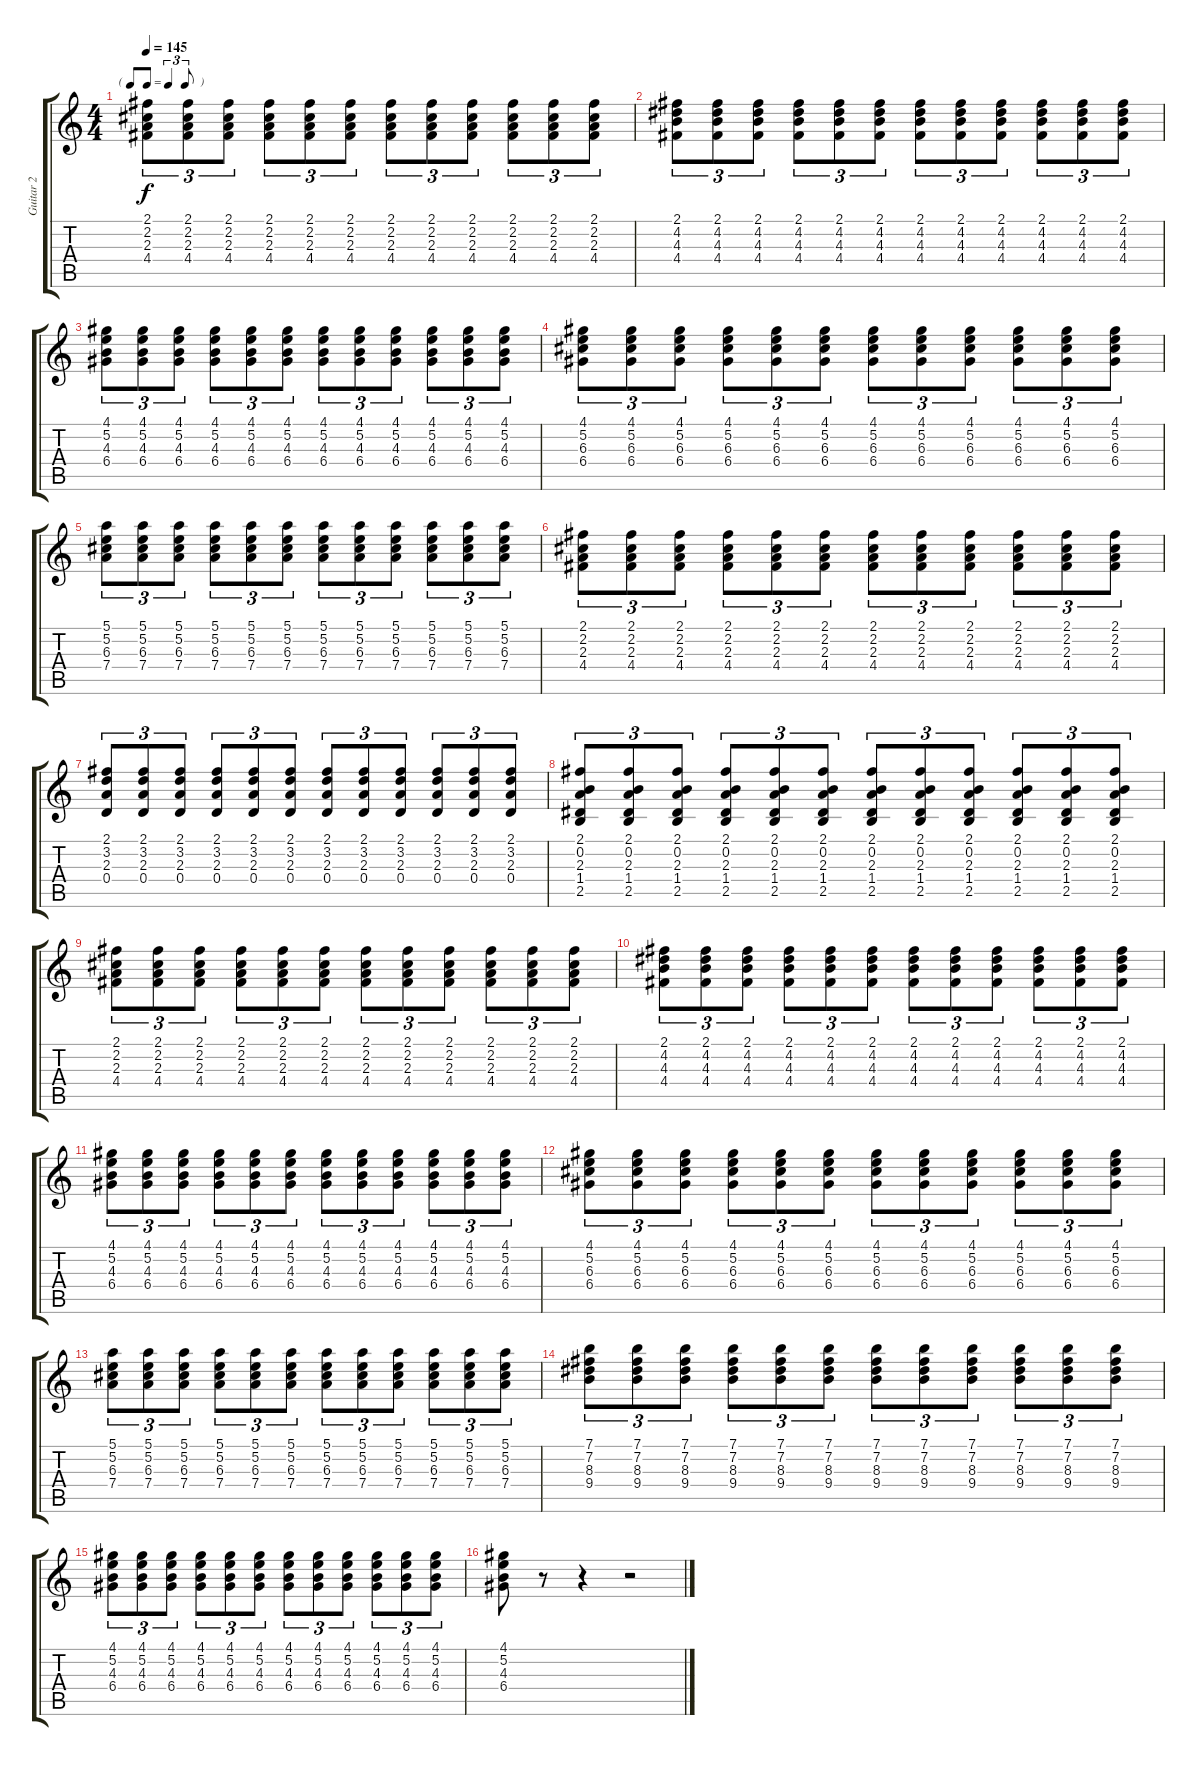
\track ("Guitar 2" "Guitar 2") {instrument acousticguitarnylon}
\staff {score tabs}
\tuning (E4 B3 G3 D3 A2 E2) {hide}
\ts (4 4)
\tf triplet8th
\tempo 145
\clef g2
\ks c
(2.1 2.2 2.3 4.4).8{tu (3 2) dy f instrument acousticguitarnylon} (2.1 2.2 2.3 4.4).8{tu (3 2)} (2.1 2.2 2.3 4.4).8{tu (3 2)} (2.1 2.2 2.3 4.4).8{tu (3 2)} (2.1 2.2 2.3 4.4).8{tu (3 2)} (2.1 2.2 2.3 4.4).8{tu (3 2)} (2.1 2.2 2.3 4.4).8{tu (3 2)} (2.1 2.2 2.3 4.4).8{tu (3 2)} (2.1 2.2 2.3 4.4).8{tu (3 2)} (2.1 2.2 2.3 4.4).8{tu (3 2)} (2.1 2.2 2.3 4.4).8{tu (3 2)} (2.1 2.2 2.3 4.4).8{tu (3 2)} |
(2.1 4.2 4.3 4.4).8{tu (3 2)} (2.1 4.2 4.3 4.4).8{tu (3 2)} (2.1 4.2 4.3 4.4).8{tu (3 2)} (2.1 4.2 4.3 4.4).8{tu (3 2)} (2.1 4.2 4.3 4.4).8{tu (3 2)} (2.1 4.2 4.3 4.4).8{tu (3 2)} (2.1 4.2 4.3 4.4).8{tu (3 2)} (2.1 4.2 4.3 4.4).8{tu (3 2)} (2.1 4.2 4.3 4.4).8{tu (3 2)} (2.1 4.2 4.3 4.4).8{tu (3 2)} (2.1 4.2 4.3 4.4).8{tu (3 2)} (2.1 4.2 4.3 4.4).8{tu (3 2)} |
(4.1 5.2 4.3 6.4).8{tu (3 2)} (4.1 5.2 4.3 6.4).8{tu (3 2)} (4.1 5.2 4.3 6.4).8{tu (3 2)} (4.1 5.2 4.3 6.4).8{tu (3 2)} (4.1 5.2 4.3 6.4).8{tu (3 2)} (4.1 5.2 4.3 6.4).8{tu (3 2)} (4.1 5.2 4.3 6.4).8{tu (3 2)} (4.1 5.2 4.3 6.4).8{tu (3 2)} (4.1 5.2 4.3 6.4).8{tu (3 2)} (4.1 5.2 4.3 6.4).8{tu (3 2)} (4.1 5.2 4.3 6.4).8{tu (3 2)} (4.1 5.2 4.3 6.4).8{tu (3 2)} |
(4.1 5.2 6.3 6.4).8{tu (3 2)} (4.1 5.2 6.3 6.4).8{tu (3 2)} (4.1 5.2 6.3 6.4).8{tu (3 2)} (4.1 5.2 6.3 6.4).8{tu (3 2)} (4.1 5.2 6.3 6.4).8{tu (3 2)} (4.1 5.2 6.3 6.4).8{tu (3 2)} (4.1 5.2 6.3 6.4).8{tu (3 2)} (4.1 5.2 6.3 6.4).8{tu (3 2)} (4.1 5.2 6.3 6.4).8{tu (3 2)} (4.1 5.2 6.3 6.4).8{tu (3 2)} (4.1 5.2 6.3 6.4).8{tu (3 2)} (4.1 5.2 6.3 6.4).8{tu (3 2)} |
(5.1 5.2 6.3 7.4).8{tu (3 2)} (5.1 5.2 6.3 7.4).8{tu (3 2)} (5.1 5.2 6.3 7.4).8{tu (3 2)} (5.1 5.2 6.3 7.4).8{tu (3 2)} (5.1 5.2 6.3 7.4).8{tu (3 2)} (5.1 5.2 6.3 7.4).8{tu (3 2)} (5.1 5.2 6.3 7.4).8{tu (3 2)} (5.1 5.2 6.3 7.4).8{tu (3 2)} (5.1 5.2 6.3 7.4).8{tu (3 2)} (5.1 5.2 6.3 7.4).8{tu (3 2)} (5.1 5.2 6.3 7.4).8{tu (3 2)} (5.1 5.2 6.3 7.4).8{tu (3 2)} |
(2.1 2.2 2.3 4.4).8{tu (3 2)} (2.1 2.2 2.3 4.4).8{tu (3 2)} (2.1 2.2 2.3 4.4).8{tu (3 2)} (2.1 2.2 2.3 4.4).8{tu (3 2)} (2.1 2.2 2.3 4.4).8{tu (3 2)} (2.1 2.2 2.3 4.4).8{tu (3 2)} (2.1 2.2 2.3 4.4).8{tu (3 2)} (2.1 2.2 2.3 4.4).8{tu (3 2)} (2.1 2.2 2.3 4.4).8{tu (3 2)} (2.1 2.2 2.3 4.4).8{tu (3 2)} (2.1 2.2 2.3 4.4).8{tu (3 2)} (2.1 2.2 2.3 4.4).8{tu (3 2)} |
(2.1 3.2 2.3 0.4).8{tu (3 2)} (2.1 3.2 2.3 0.4).8{tu (3 2)} (2.1 3.2 2.3 0.4).8{tu (3 2)} (2.1 3.2 2.3 0.4).8{tu (3 2)} (2.1 3.2 2.3 0.4).8{tu (3 2)} (2.1 3.2 2.3 0.4).8{tu (3 2)} (2.1 3.2 2.3 0.4).8{tu (3 2)} (2.1 3.2 2.3 0.4).8{tu (3 2)} (2.1 3.2 2.3 0.4).8{tu (3 2)} (2.1 3.2 2.3 0.4).8{tu (3 2)} (2.1 3.2 2.3 0.4).8{tu (3 2)} (2.1 3.2 2.3 0.4).8{tu (3 2)} |
(2.1 0.2 2.3 1.4 2.5).8{tu (3 2)} (2.1 0.2 2.3 1.4 2.5).8{tu (3 2)} (2.1 0.2 2.3 1.4 2.5).8{tu (3 2)} (2.1 0.2 2.3 1.4 2.5).8{tu (3 2)} (2.1 0.2 2.3 1.4 2.5).8{tu (3 2)} (2.1 0.2 2.3 1.4 2.5).8{tu (3 2)} (2.1 0.2 2.3 1.4 2.5).8{tu (3 2)} (2.1 0.2 2.3 1.4 2.5).8{tu (3 2)} (2.1 0.2 2.3 1.4 2.5).8{tu (3 2)} (2.1 0.2 2.3 1.4 2.5).8{tu (3 2)} (2.1 0.2 2.3 1.4 2.5).8{tu (3 2)} (2.1 0.2 2.3 1.4 2.5).8{tu (3 2)} |
(2.1 2.2 2.3 4.4).8{tu (3 2)} (2.1 2.2 2.3 4.4).8{tu (3 2)} (2.1 2.2 2.3 4.4).8{tu (3 2)} (2.1 2.2 2.3 4.4).8{tu (3 2)} (2.1 2.2 2.3 4.4).8{tu (3 2)} (2.1 2.2 2.3 4.4).8{tu (3 2)} (2.1 2.2 2.3 4.4).8{tu (3 2)} (2.1 2.2 2.3 4.4).8{tu (3 2)} (2.1 2.2 2.3 4.4).8{tu (3 2)} (2.1 2.2 2.3 4.4).8{tu (3 2)} (2.1 2.2 2.3 4.4).8{tu (3 2)} (2.1 2.2 2.3 4.4).8{tu (3 2)} |
(2.1 4.2 4.3 4.4).8{tu (3 2)} (2.1 4.2 4.3 4.4).8{tu (3 2)} (2.1 4.2 4.3 4.4).8{tu (3 2)} (2.1 4.2 4.3 4.4).8{tu (3 2)} (2.1 4.2 4.3 4.4).8{tu (3 2)} (2.1 4.2 4.3 4.4).8{tu (3 2)} (2.1 4.2 4.3 4.4).8{tu (3 2)} (2.1 4.2 4.3 4.4).8{tu (3 2)} (2.1 4.2 4.3 4.4).8{tu (3 2)} (2.1 4.2 4.3 4.4).8{tu (3 2)} (2.1 4.2 4.3 4.4).8{tu (3 2)} (2.1 4.2 4.3 4.4).8{tu (3 2)} |
(4.1 5.2 4.3 6.4).8{tu (3 2)} (4.1 5.2 4.3 6.4).8{tu (3 2)} (4.1 5.2 4.3 6.4).8{tu (3 2)} (4.1 5.2 4.3 6.4).8{tu (3 2)} (4.1 5.2 4.3 6.4).8{tu (3 2)} (4.1 5.2 4.3 6.4).8{tu (3 2)} (4.1 5.2 4.3 6.4).8{tu (3 2)} (4.1 5.2 4.3 6.4).8{tu (3 2)} (4.1 5.2 4.3 6.4).8{tu (3 2)} (4.1 5.2 4.3 6.4).8{tu (3 2)} (4.1 5.2 4.3 6.4).8{tu (3 2)} (4.1 5.2 4.3 6.4).8{tu (3 2)} |
(4.1 5.2 6.3 6.4).8{tu (3 2)} (4.1 5.2 6.3 6.4).8{tu (3 2)} (4.1 5.2 6.3 6.4).8{tu (3 2)} (4.1 5.2 6.3 6.4).8{tu (3 2)} (4.1 5.2 6.3 6.4).8{tu (3 2)} (4.1 5.2 6.3 6.4).8{tu (3 2)} (4.1 5.2 6.3 6.4).8{tu (3 2)} (4.1 5.2 6.3 6.4).8{tu (3 2)} (4.1 5.2 6.3 6.4).8{tu (3 2)} (4.1 5.2 6.3 6.4).8{tu (3 2)} (4.1 5.2 6.3 6.4).8{tu (3 2)} (4.1 5.2 6.3 6.4).8{tu (3 2)} |
(5.1 5.2 6.3 7.4).8{tu (3 2)} (5.1 5.2 6.3 7.4).8{tu (3 2)} (5.1 5.2 6.3 7.4).8{tu (3 2)} (5.1 5.2 6.3 7.4).8{tu (3 2)} (5.1 5.2 6.3 7.4).8{tu (3 2)} (5.1 5.2 6.3 7.4).8{tu (3 2)} (5.1 5.2 6.3 7.4).8{tu (3 2)} (5.1 5.2 6.3 7.4).8{tu (3 2)} (5.1 5.2 6.3 7.4).8{tu (3 2)} (5.1 5.2 6.3 7.4).8{tu (3 2)} (5.1 5.2 6.3 7.4).8{tu (3 2)} (5.1 5.2 6.3 7.4).8{tu (3 2)} |
(7.1 7.2 8.3 9.4).8{tu (3 2)} (7.1 7.2 8.3 9.4).8{tu (3 2)} (7.1 7.2 8.3 9.4).8{tu (3 2)} (7.1 7.2 8.3 9.4).8{tu (3 2)} (7.1 7.2 8.3 9.4).8{tu (3 2)} (7.1 7.2 8.3 9.4).8{tu (3 2)} (7.1 7.2 8.3 9.4).8{tu (3 2)} (7.1 7.2 8.3 9.4).8{tu (3 2)} (7.1 7.2 8.3 9.4).8{tu (3 2)} (7.1 7.2 8.3 9.4).8{tu (3 2)} (7.1 7.2 8.3 9.4).8{tu (3 2)} (7.1 7.2 8.3 9.4).8{tu (3 2)} |
(4.1 5.2 4.3 6.4).8{tu (3 2)} (4.1 5.2 4.3 6.4).8{tu (3 2)} (4.1 5.2 4.3 6.4).8{tu (3 2)} (4.1 5.2 4.3 6.4).8{tu (3 2)} (4.1 5.2 4.3 6.4).8{tu (3 2)} (4.1 5.2 4.3 6.4).8{tu (3 2)} (4.1 5.2 4.3 6.4).8{tu (3 2)} (4.1 5.2 4.3 6.4).8{tu (3 2)} (4.1 5.2 4.3 6.4).8{tu (3 2)} (4.1 5.2 4.3 6.4).8{tu (3 2)} (4.1 5.2 4.3 6.4).8{tu (3 2)} (4.1 5.2 4.3 6.4).8{tu (3 2)} |
(4.1 5.2 4.3 6.4).8 r.8 r.4 r.2
